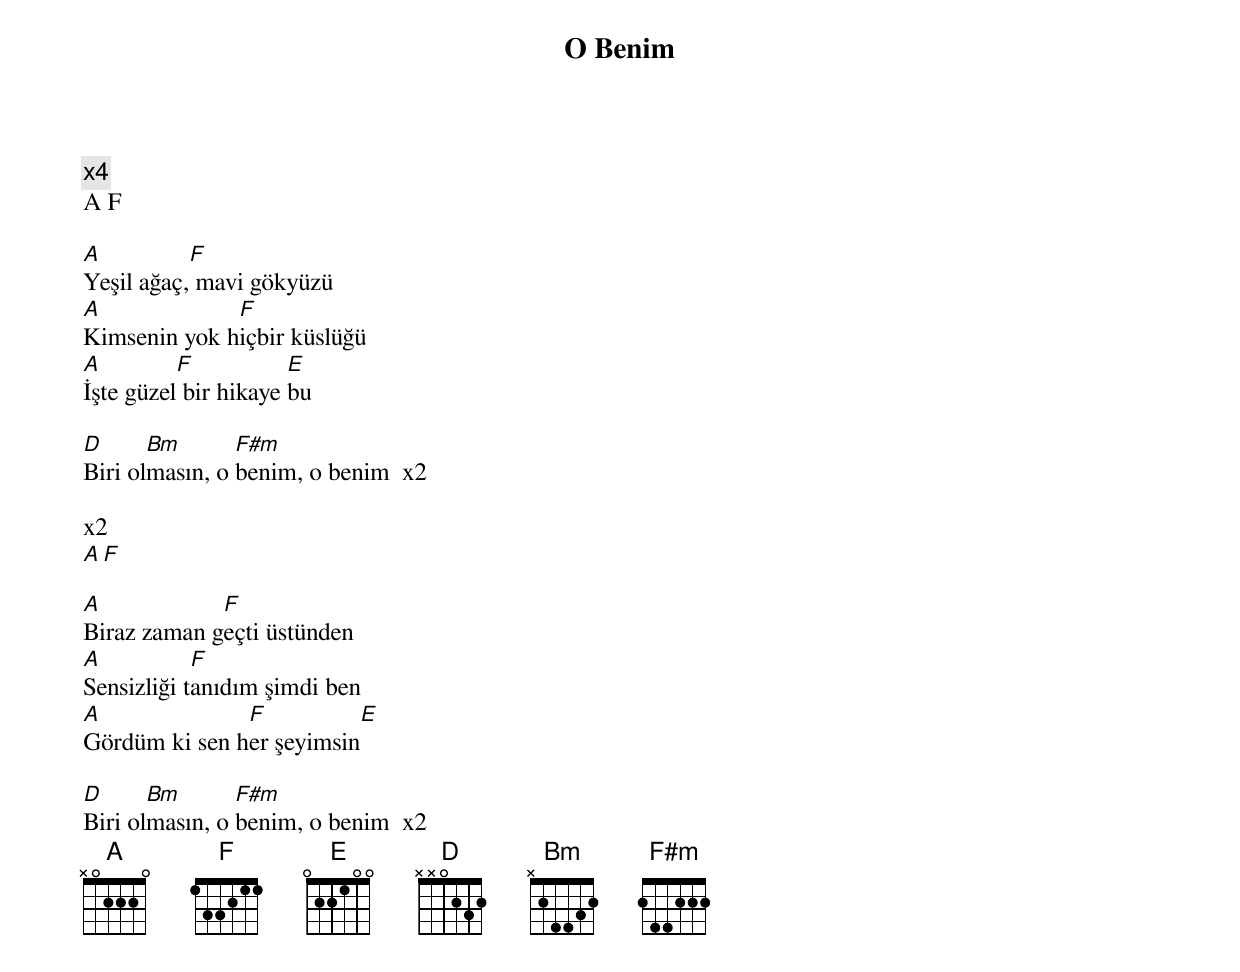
{title: O Benim}
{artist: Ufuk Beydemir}

x4
A F

A          F
Yeşil ağaç, mavi gökyüzü
A             F
Kimsenin yok hiçbir küslüğü
A         F           E
İşte güzel bir hikaye bu

D      Bm       F#m
Biri olmasın, o benim, o benim  x2

x2
A F

A            F
Biraz zaman geçti üstünden
A           F
Sensizliği tanıdım şimdi ben
A              F          E
Gördüm ki sen her şeyimsin

D      Bm       F#m
Biri olmasın, o benim, o benim  x2
